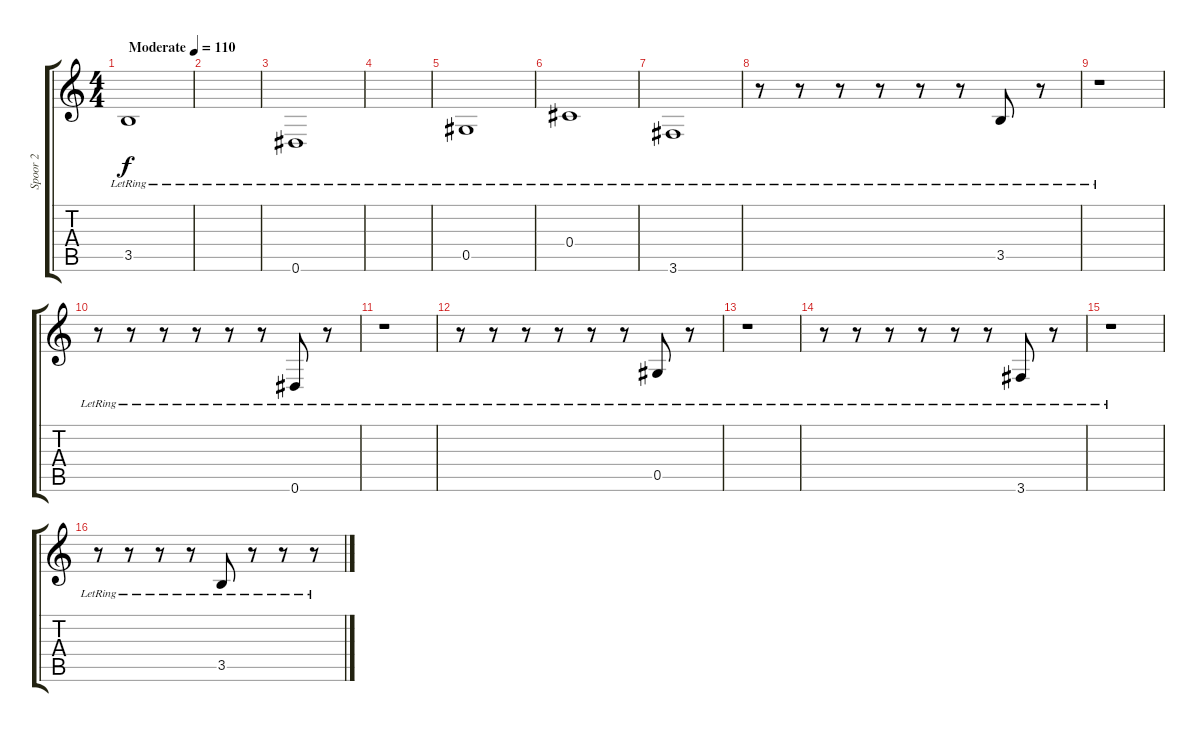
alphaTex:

\track ("Spoor 2" "Spoor 2") {instrument electricbasspick}
\staff {score tabs}
\tuning (Eb4 Bb3 Gb3 Db3 Ab2 Eb2) {hide}
\ts (4 4)
\tempo (110 "Moderate")
\clef g2
\ks c
3.5{lr}.1{dy f instrument electricbasspick} |
|
0.6{lr}.1 |
|
0.5{lr}.1 |
0.4{lr}.1 |
3.6{lr}.1 |
r.8 r.8 r.8 r.8 r.8 r.8 3.5{lr}.8 r.8 |
r.1 |
r.8 r.8 r.8 r.8 r.8 r.8 0.6{lr}.8 r.8 |
r.1 |
r.8 r.8 r.8 r.8 r.8 r.8 0.5{lr}.8 r.8 |
r.1 |
r.8 r.8 r.8 r.8 r.8 r.8 3.6{lr}.8 r.8 |
r.1 |
r.8 r.8 r.8 r.8 3.5{lr}.8 r.8 r.8 r.8
